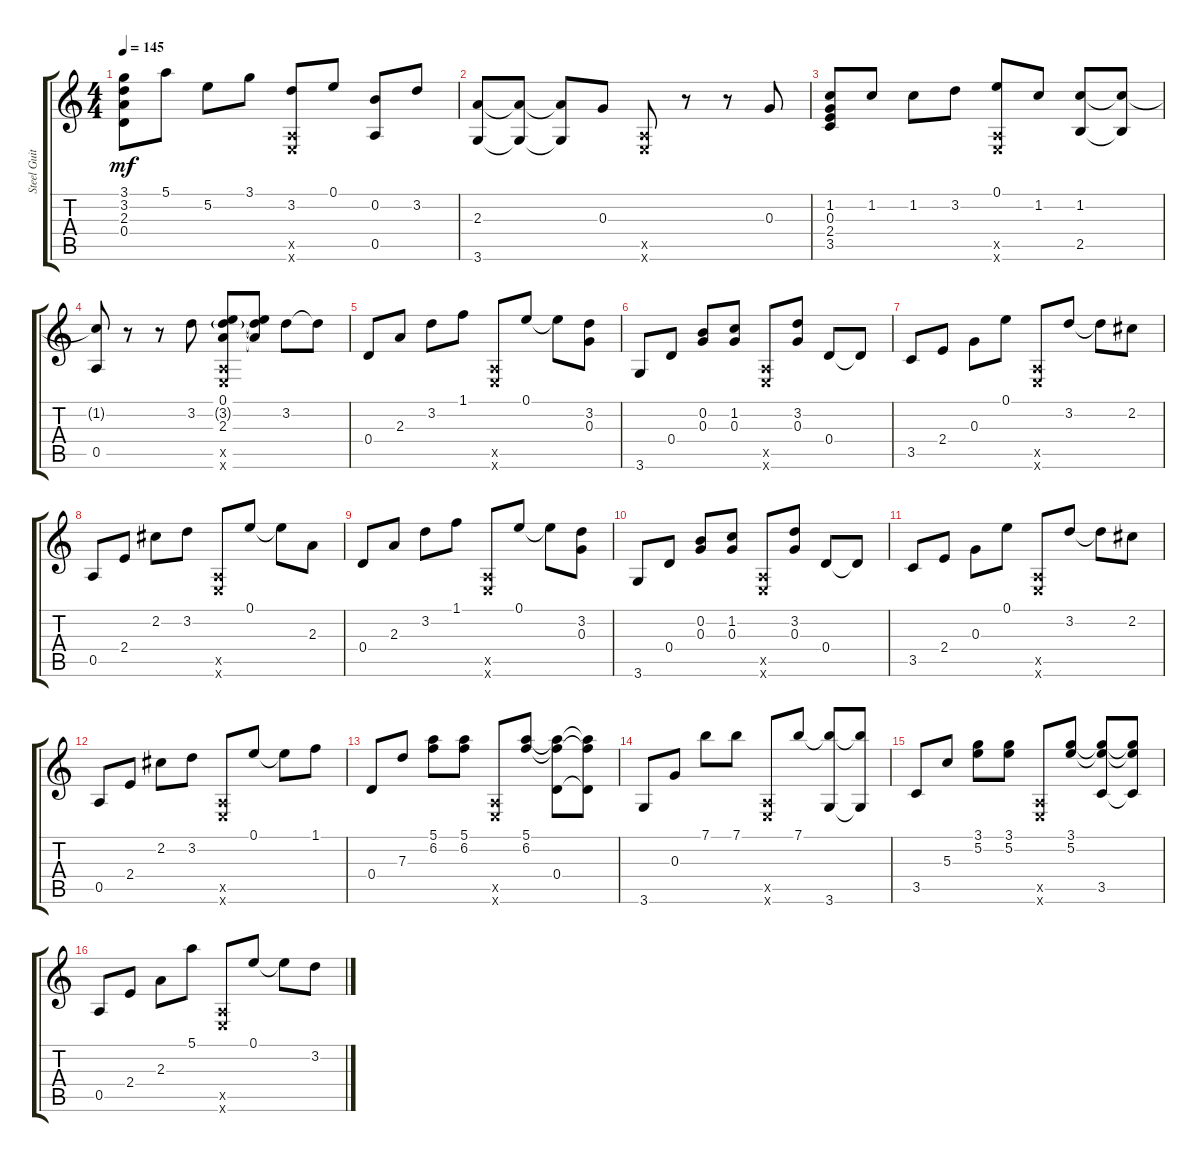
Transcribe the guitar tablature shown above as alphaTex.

\track ("Steel Guitar" "Steel Guit") {instrument acousticguitarsteel}
\staff {score tabs}
\tuning (E4 B3 G3 D3 A2 E2) {hide}
\ts (4 4)
\tempo 145
\clef g2
\ks c
(3.1 3.2 2.3 0.4).8{dy mf} 5.1.8 5.2.8 3.1.8 (3.2 0.5{x} 0.6{x}).8 0.1.8 (0.2 0.5).8 3.2.8 |
(2.3 3.6).8 (2.3{t} 3.6{t}).8 (2.3{t} 3.6{t}).8 0.3.8 (0.5{x} 0.6{x}).8 r.8 r.8 0.3.8 |
(1.2 0.3 2.4 3.5).8 1.2.8 1.2.8 3.2.8 (0.1 0.5{x} 0.6{x}).8 1.2.8 (1.2 2.5).8 (1.2{t} 2.5{t}).8 |
(1.2{t} 0.5).8 r.8 r.8 3.2.8 (0.1 3.2{g} 2.3 0.5{x} 0.6{x}).8 (0.1{t} 3.2{t} 2.3{t}).8 3.2.8 3.2{t}.8 |
0.4.8 2.3.8 3.2.8 1.1.8 (0.5{x} 0.6{x}).8 0.1.8 0.1{t}.8 (3.2 0.3).8 |
3.6.8 0.4.8 (0.2 0.3).8 (1.2 0.3).8 (0.5{x} 0.6{x}).8 (3.2 0.3).8 0.4.8 0.4{t}.8 |
3.5.8 2.4.8 0.3.8 0.1.8 (0.5{x} 0.6{x}).8 3.2.8 3.2{t}.8 2.2.8 |
0.5.8 2.4.8 2.2.8 3.2.8 (0.5{x} 0.6{x}).8 0.1.8 0.1{t}.8 2.3.8 |
0.4.8 2.3.8 3.2.8 1.1.8 (0.5{x} 0.6{x}).8 0.1.8 0.1{t}.8 (3.2 0.3).8 |
3.6.8 0.4.8 (0.2 0.3).8 (1.2 0.3).8 (0.5{x} 0.6{x}).8 (3.2 0.3).8 0.4.8 0.4{t}.8 |
3.5.8 2.4.8 0.3.8 0.1.8 (0.5{x} 0.6{x}).8 3.2.8 3.2{t}.8 2.2.8 |
0.5.8 2.4.8 2.2.8 3.2.8 (0.5{x} 0.6{x}).8 0.1.8 0.1{t}.8 1.1.8 |
0.4.8 7.3.8 (5.1 6.2).8 (5.1 6.2).8 (0.5{x} 0.6{x}).8 (5.1 6.2).8 (5.1{t} 6.2{t} 0.4).8 (5.1{t} 6.2{t} 0.4{t}).8 |
3.6.8 0.3.8 7.1.8 7.1.8 (0.5{x} 0.6{x}).8 7.1.8 (7.1{t} 3.6).8 (7.1{t} 3.6{t}).8 |
3.5.8 5.3.8 (3.1 5.2).8 (3.1 5.2).8 (0.5{x} 0.6{x}).8 (3.1 5.2).8 (3.1{t} 5.2{t} 3.5).8 (3.1{t} 5.2{t} 3.5{t}).8 |
0.5.8 2.4.8 2.3.8 5.1.8 (0.5{x} 0.6{x}).8 0.1.8 0.1{t}.8 3.2.8
